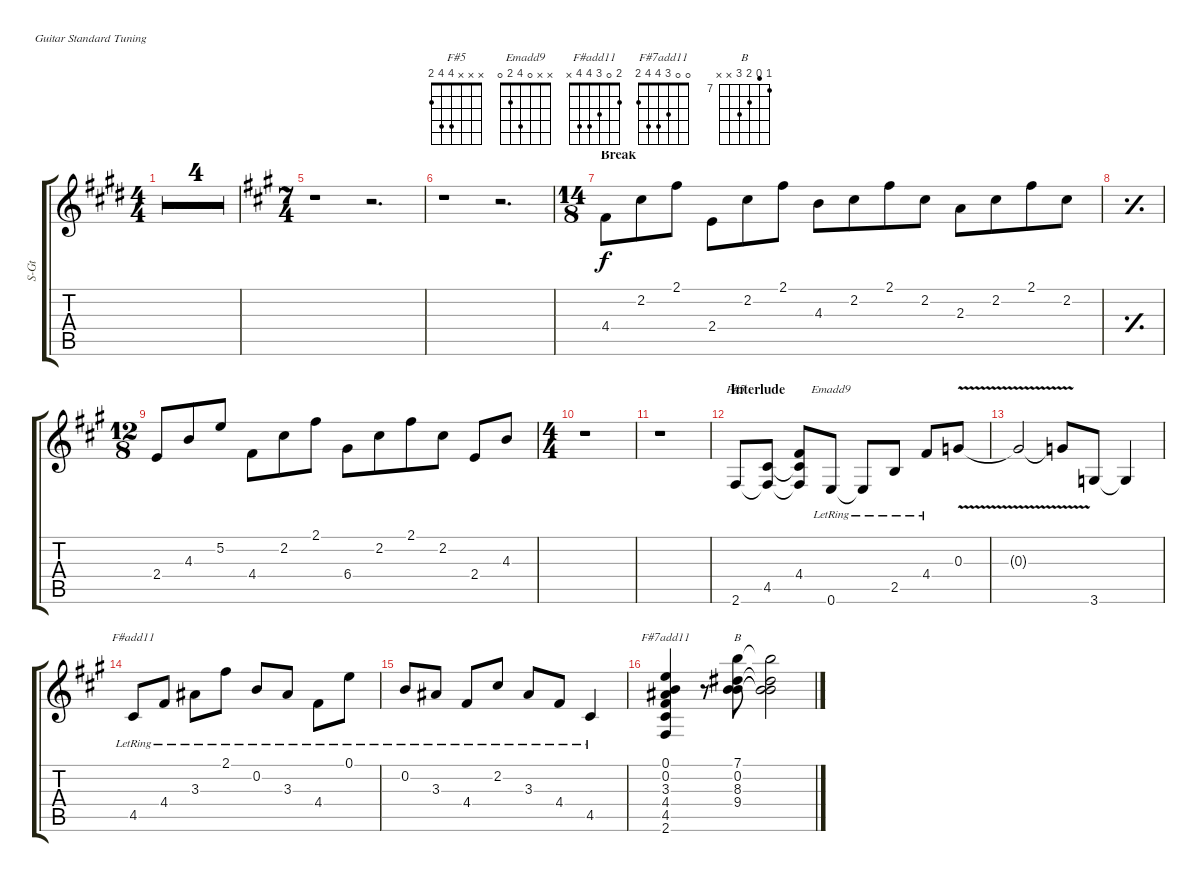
\defaultSystemsLayout 4
\bracketExtendMode groupsimilarinstruments
\otherSystemsTrackNameOrientation horizontal
\track ("Steel Guitar" "S-Gt") {multiBarRest instrument acousticguitarsteel}
\staff {score tabs}
\tuning (E4 B3 G3 D3 A2 E2)
\chord ("F#5" x x x 4 4 2) {showfingering false}
\chord ("Emadd9" x x 0 4 2 0) {showfingering false}
\chord ("F#add11" 2 0 3 4 4 x) {showfingering false}
\chord ("F#7add11" 0 0 3 4 4 2) {showfingering false}
\chord ("B" 7 6 8 9 x x) {firstfret 7 showfingering false}
\ts (4 4)
\tempo 146
\clef g2
\ks e
r.1{dy f} |
r.1 |
r.1 |
\barLineRight lightlight
r.1 |
\ts (7 4)
\beaming (8 2 2 2 2 2 2 2)
\ks a
r.1 r.2{d} |
r.1 r.2{d} |
\ts (14 8)
\beaming (8 3 3 4 4)
\section ("" "Break")
4.4{acc #}.8 2.2{acc #}.8 2.1{acc #}.8 2.4{acc forcenatural}.8 2.2{acc #}.8 2.1{acc #}.8 4.3{acc forcenatural}.8 2.2{acc #}.8 2.1{acc #}.8 2.2{acc #}.8 2.3{acc forcenatural}.8 2.2{acc #}.8 2.1{acc #}.8 2.2{acc #}.8 |
\simile simple
|
\ts (12 8)
\beaming (8 3 3 4 4)
\simile none
2.4{acc forcenatural}.8 4.3{acc forcenatural}.8 5.2{acc forcenatural}.8 4.4{acc #}.8 2.2{acc #}.8 2.1{acc #}.8 6.4{acc #}.8 2.2{acc #}.8 2.1{acc #}.8 2.2{acc #}.8 2.4{acc forcenatural}.8 4.3{acc forcenatural}.8 |
\ts (4 4)
\beaming (8 2 2 2 2)
r.1 |
r.1 |
\section ("" "Interlude")
2.6{acc #}.8{ch "F#5"} (4.5{acc #} 2.6{t acc #}).8 (4.4{acc #} 4.5{t acc #} 2.6{t acc #}).8 0.6{lr acc forcenatural}.8{ch "Emadd9"} 0.6{lr t acc forcenatural}.8 2.5{lr acc forcenatural}.8 4.4{lr acc #}.8 0.3{v acc forcenatural}.8 |
0.3{v t acc forcenatural}.2 0.3{v t acc forcenatural}.8 3.6{acc forcenatural}.8 3.6{t acc forcenatural}.4 |
4.5{lr acc #}.8{ch "F#add11"} 4.4{lr acc #}.8 3.3{lr acc #}.8 2.1{lr acc #}.8 0.2{lr acc forcenatural}.8 3.3{lr acc #}.8 4.4{lr acc #}.8 0.1{lr acc forcenatural}.8 |
0.2{lr acc forcenatural}.8 3.3{lr acc #}.8 4.4{lr acc #}.8 2.2{lr acc #}.8 3.3{lr acc #}.8 4.4{lr acc #}.8 4.5{lr acc #}.4 |
(2.6{acc #} 4.5{acc #} 4.4{acc #} 3.3{acc #} 0.2{acc forcenatural} 0.1{acc forcenatural}).4{ch "F#7add11"} r.8 (7.1{acc forcenatural} 0.2{acc forcenatural} 8.3{acc #} 9.4{acc forcenatural}).8{ch "B"} (7.1{t acc forcenatural} 0.2{t acc forcenatural} 8.3{t acc #} 9.4{t acc forcenatural}).2
